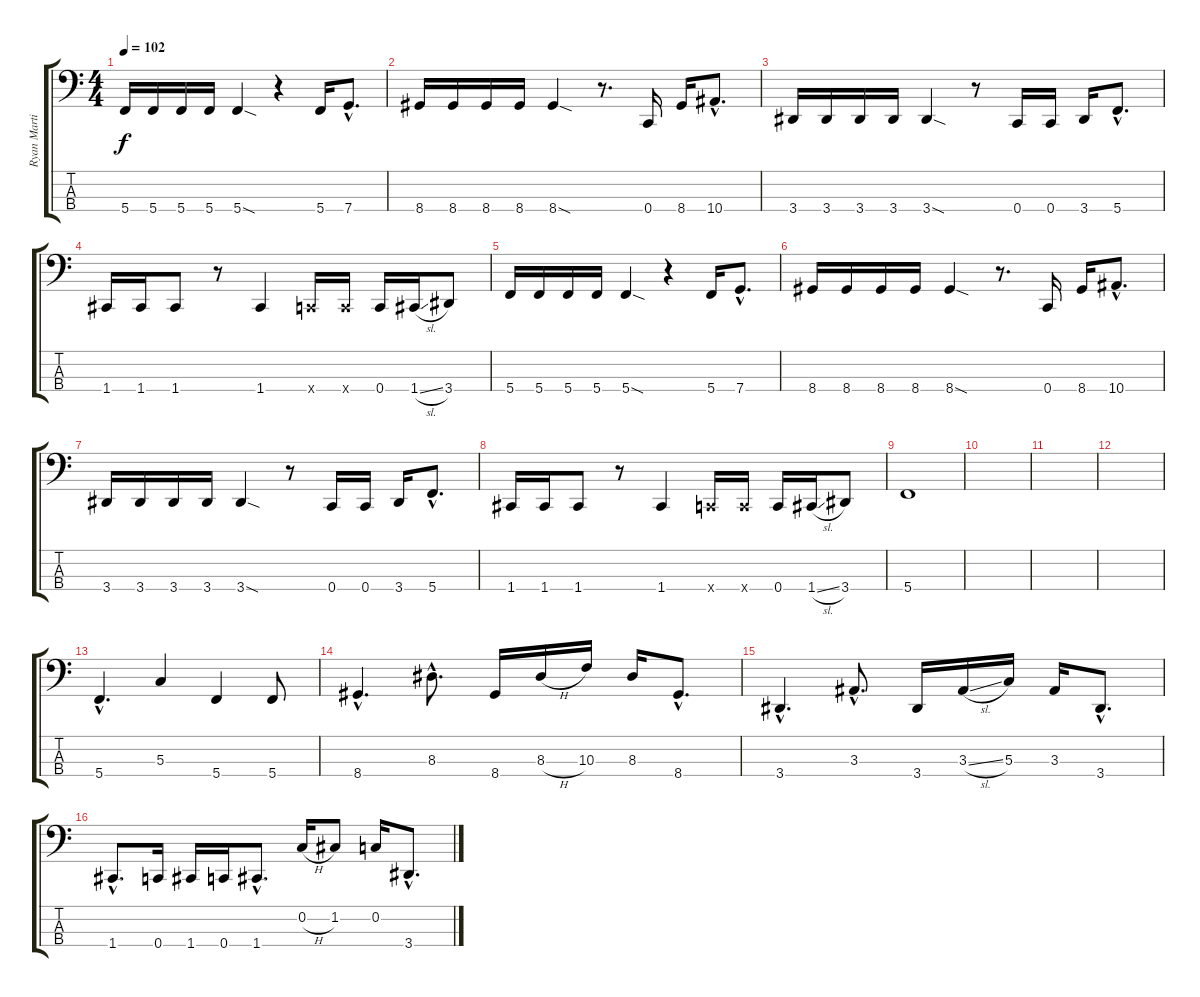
\track ("Ryan Martinie" "Ryan Marti") {instrument electricbassfinger}
\staff {score tabs}
\tuning (F2 C2 G1 C1) {hide}
\ts (4 4)
\tempo 102
\clef f4
\ks c
5.4.16{dy f instrument electricbassfinger} 5.4.16 5.4.16 5.4.16 5.4{sod}.4 r.4 5.4.16 7.4{hac}.8{d} |
8.4.16 8.4.16 8.4.16 8.4.16 8.4{sod}.4 r.8{d} 0.4.16 8.4.16 10.4{hac}.8{d} |
3.4.16 3.4.16 3.4.16 3.4.16 3.4{sod}.4 r.8 0.4.16 0.4.16 3.4.16 5.4{hac}.8{d} |
1.4.16 1.4.16 1.4.8 r.8 1.4.4 0.4{x}.16 0.4{x}.16 0.4.16 1.4{sl}.16 3.4.8 |
5.4.16 5.4.16 5.4.16 5.4.16 5.4{sod}.4 r.4 5.4.16 7.4{hac}.8{d} |
8.4.16 8.4.16 8.4.16 8.4.16 8.4{sod}.4 r.8{d} 0.4.16 8.4.16 10.4{hac}.8{d} |
3.4.16 3.4.16 3.4.16 3.4.16 3.4{sod}.4 r.8 0.4.16 0.4.16 3.4.16 5.4{hac}.8{d} |
1.4.16 1.4.16 1.4.8 r.8 1.4.4 0.4{x}.16 0.4{x}.16 0.4.16 1.4{sl}.16 3.4.8 |
5.4.1 |
|
|
|
5.4{hac}.4{d} 5.3.4 5.4.4 5.4.8 |
8.4{hac}.4{d} 8.3{hac}.8{d} 8.4.16 8.3{h}.16 10.3.16 8.3.16 8.4{hac}.8{d} |
3.4{hac}.4{d} 3.3{hac}.8{d} 3.4.16 3.3{sl}.16 5.3.16 3.3.16 3.4{hac}.8{d} |
1.4{hac}.8{d} 0.4.16 1.4.16 0.4.16 1.4{hac}.8{d} 0.2{h}.16 1.2.8 0.2.16 3.4{hac}.8{d}
